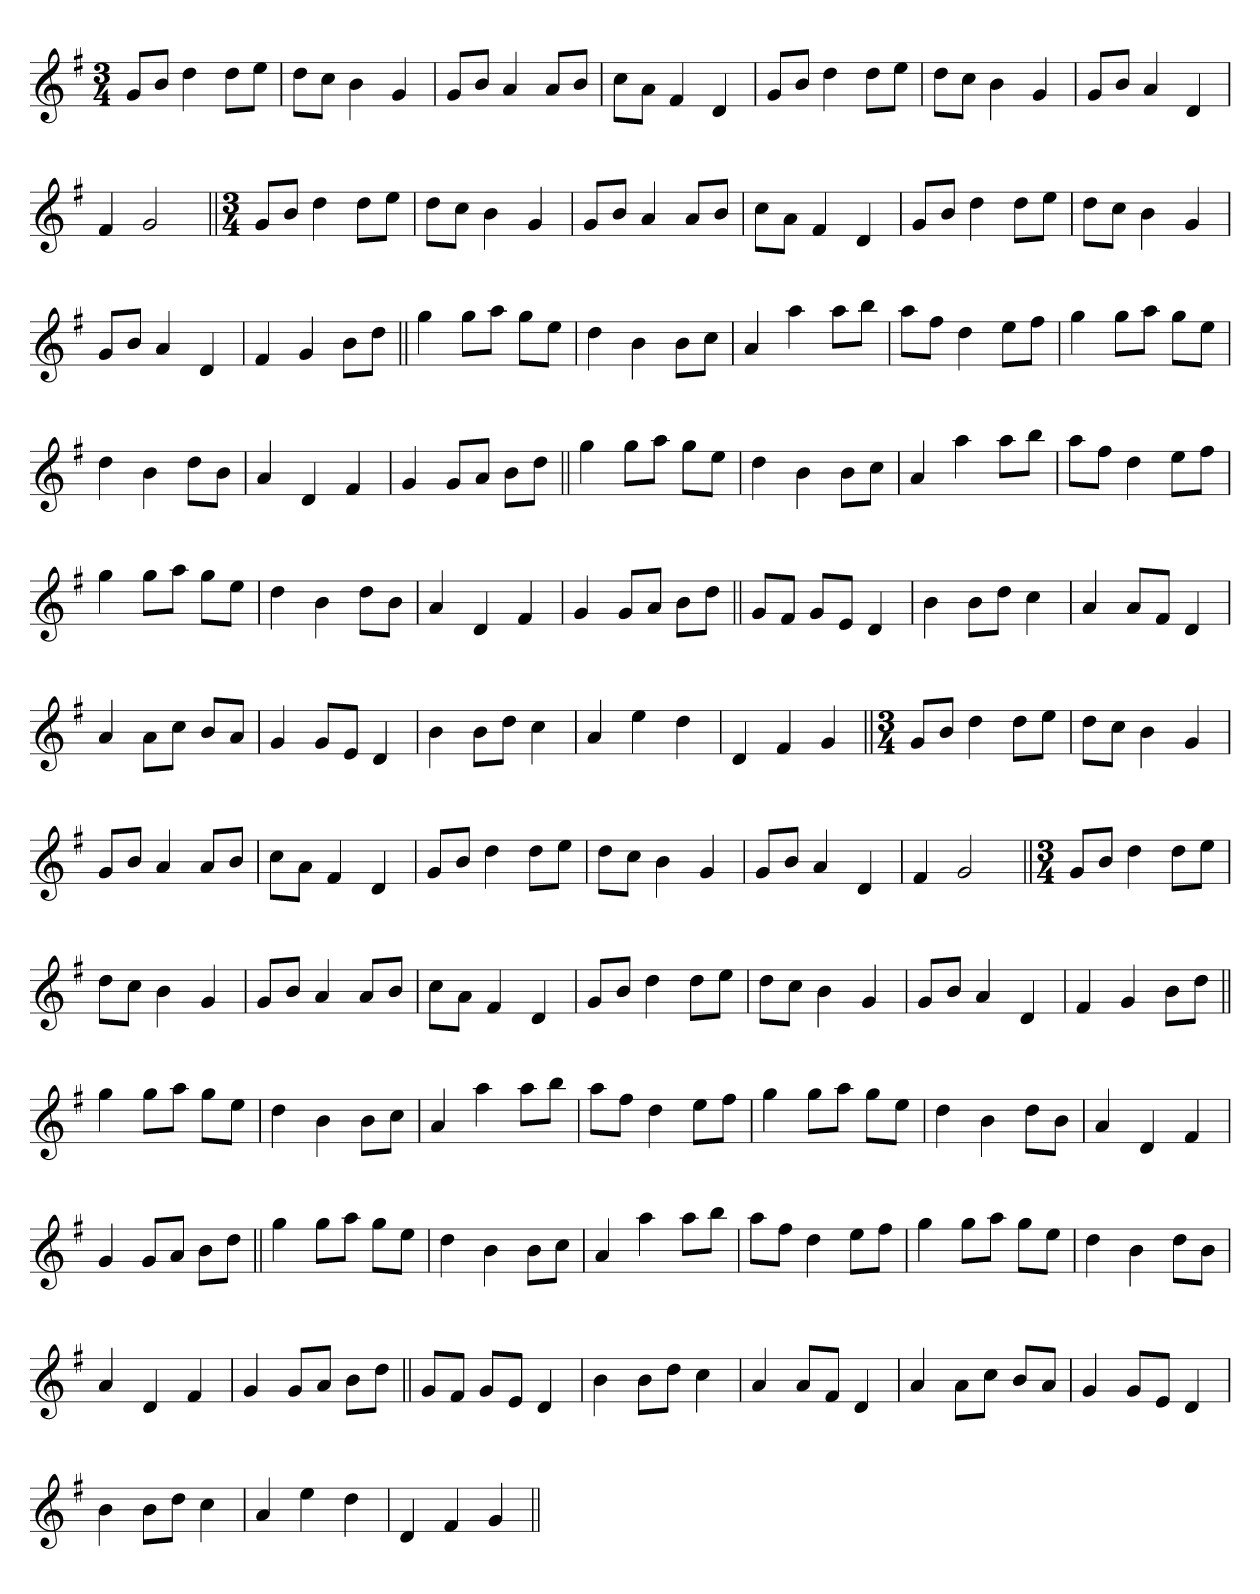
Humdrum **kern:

**kern
*part1
*staff1
*clefG2
*k[f#]
*G:
*M3/4
=1
8gL
8bJ
4dd
8ddL
8eeJ
=
8ddL
8ccJ
4b
4g
=
8gL
8bJ
4a
8aL
8bJ
=
8ccL
8aJ
4f#
4d
=
8gL
8bJ
4dd
8ddL
8eeJ
=
8ddL
8ccJ
4b
4g
=
8gL
8bJ
4a
4d
=
4f#
2g
=||
*M3/4
8gL
8bJ
4dd
8ddL
8eeJ
=
8ddL
8ccJ
4b
4g
=
8gL
8bJ
4a
8aL
8bJ
=
8ccL
8aJ
4f#
4d
=
8gL
8bJ
4dd
8ddL
8eeJ
=
8ddL
8ccJ
4b
4g
=
8gL
8bJ
4a
4d
=
4f#
4g
8bL
8ddJ
=||
4gg
8ggL
8aaJ
8ggL
8eeJ
=
4dd
4b
8bL
8ccJ
=
4a
4aa
8aaL
8bbJ
=
8aaL
8ff#J
4dd
8eeL
8ff#J
=
4gg
8ggL
8aaJ
8ggL
8eeJ
=
4dd
4b
8ddL
8bJ
=
4a
4d
4f#
=
4g
8gL
8aJ
8bL
8ddJ
=||
4gg
8ggL
8aaJ
8ggL
8eeJ
=
4dd
4b
8bL
8ccJ
=
4a
4aa
8aaL
8bbJ
=
8aaL
8ff#J
4dd
8eeL
8ff#J
=
4gg
8ggL
8aaJ
8ggL
8eeJ
=
4dd
4b
8ddL
8bJ
=
4a
4d
4f#
=
4g
8gL
8aJ
8bL
8ddJ
=||
8gL
8f#J
8gL
8eJ
4d
=
4b
8bL
8ddJ
4cc
=
4a
8aL
8f#J
4d
=
4a
8aL
8ccJ
8bL
8aJ
=
4g
8gL
8eJ
4d
=
4b
8bL
8ddJ
4cc
=
4a
4ee
4dd
=
4d
4f#
4g
=||
*M3/4
8gL
8bJ
4dd
8ddL
8eeJ
=
8ddL
8ccJ
4b
4g
=
8gL
8bJ
4a
8aL
8bJ
=
8ccL
8aJ
4f#
4d
=
8gL
8bJ
4dd
8ddL
8eeJ
=
8ddL
8ccJ
4b
4g
=
8gL
8bJ
4a
4d
=
4f#
2g
=||
*M3/4
8gL
8bJ
4dd
8ddL
8eeJ
=
8ddL
8ccJ
4b
4g
=
8gL
8bJ
4a
8aL
8bJ
=
8ccL
8aJ
4f#
4d
=
8gL
8bJ
4dd
8ddL
8eeJ
=
8ddL
8ccJ
4b
4g
=
8gL
8bJ
4a
4d
=
4f#
4g
8bL
8ddJ
=||
4gg
8ggL
8aaJ
8ggL
8eeJ
=
4dd
4b
8bL
8ccJ
=
4a
4aa
8aaL
8bbJ
=
8aaL
8ff#J
4dd
8eeL
8ff#J
=
4gg
8ggL
8aaJ
8ggL
8eeJ
=
4dd
4b
8ddL
8bJ
=
4a
4d
4f#
=
4g
8gL
8aJ
8bL
8ddJ
=||
4gg
8ggL
8aaJ
8ggL
8eeJ
=
4dd
4b
8bL
8ccJ
=
4a
4aa
8aaL
8bbJ
=
8aaL
8ff#J
4dd
8eeL
8ff#J
=
4gg
8ggL
8aaJ
8ggL
8eeJ
=
4dd
4b
8ddL
8bJ
=
4a
4d
4f#
=
4g
8gL
8aJ
8bL
8ddJ
=||
8gL
8f#J
8gL
8eJ
4d
=
4b
8bL
8ddJ
4cc
=
4a
8aL
8f#J
4d
=
4a
8aL
8ccJ
8bL
8aJ
=
4g
8gL
8eJ
4d
=
4b
8bL
8ddJ
4cc
=
4a
4ee
4dd
=
4d
4f#
4g
=||
*-
